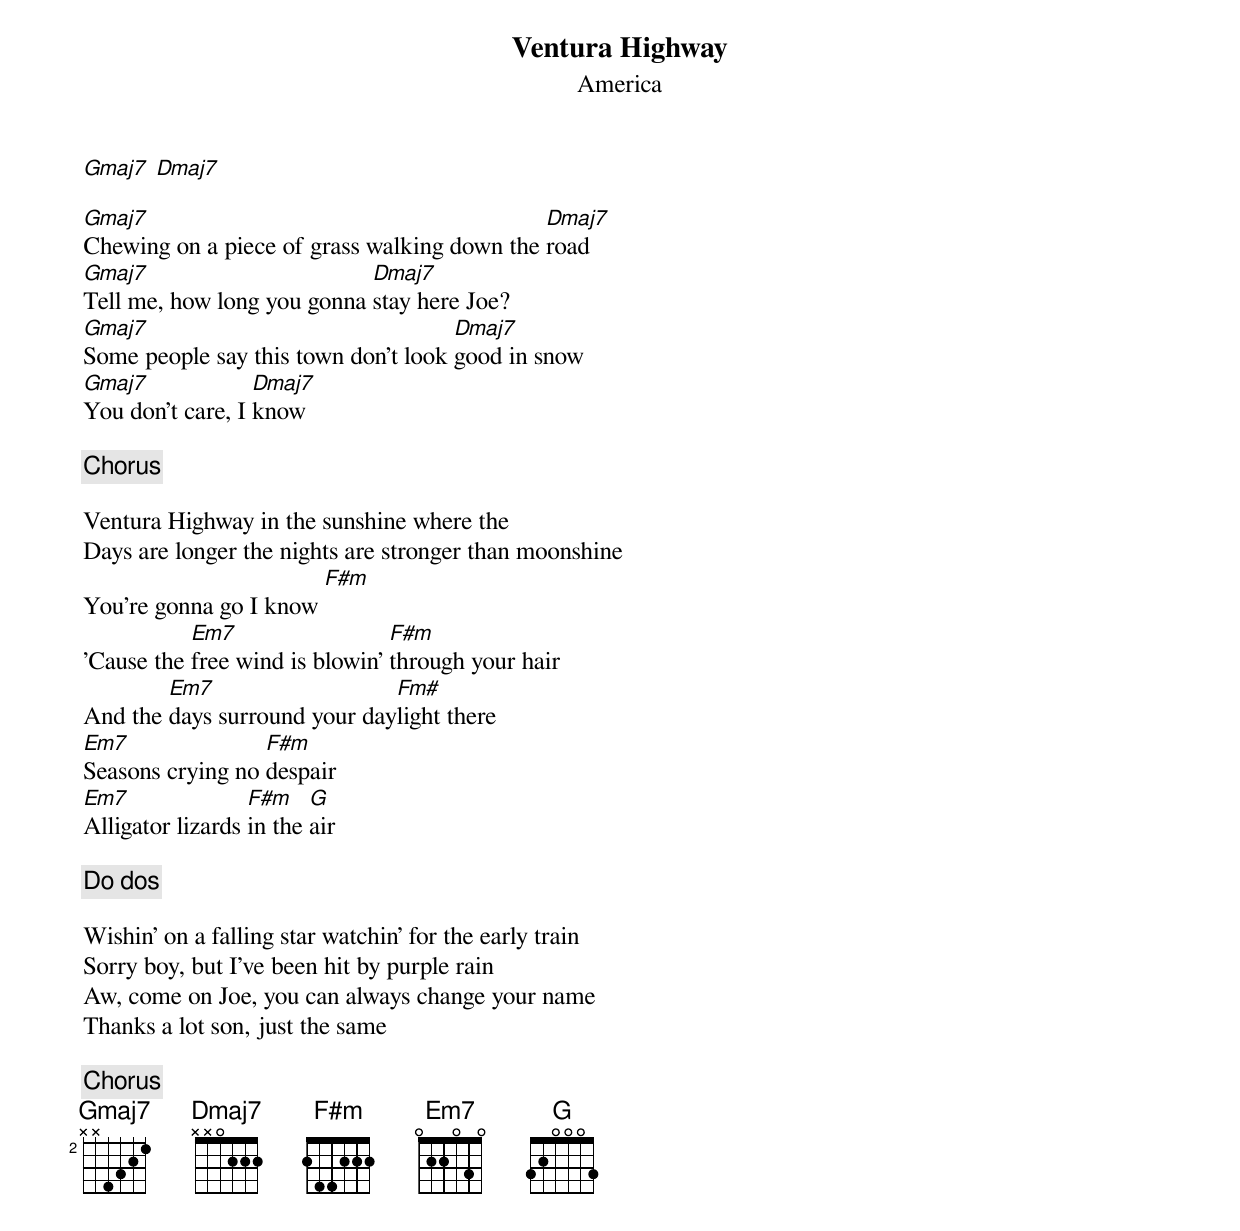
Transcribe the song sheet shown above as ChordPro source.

{title:Ventura Highway}
{subtitle:America}
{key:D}

[Gmaj7] [Dmaj7]

[Gmaj7]Chewing on a piece of grass walking down the [Dmaj7]road
[Gmaj7]Tell me, how long you gonna [Dmaj7]stay here Joe?
[Gmaj7]Some people say this town don't look [Dmaj7]good in snow
[Gmaj7]You don't care, I [Dmaj7]know

{c:Chorus}

Ventura Highway in the sunshine where the
Days are longer the nights are stronger than moonshine
You're gonna go I know [F#m]
'Cause the [Em7]free wind is blowin' [F#m]through your hair
And the [Em7]days surround your day[Fm#]light there
[Em7]Seasons crying no [F#m]despair
[Em7]Alligator lizards [F#m]in the [G]air

{c:Do dos}

Wishin' on a falling star watchin' for the early train
Sorry boy, but I've been hit by purple rain
Aw, come on Joe, you can always change your name
Thanks a lot son, just the same

{c:Chorus}
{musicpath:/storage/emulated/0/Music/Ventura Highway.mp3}
